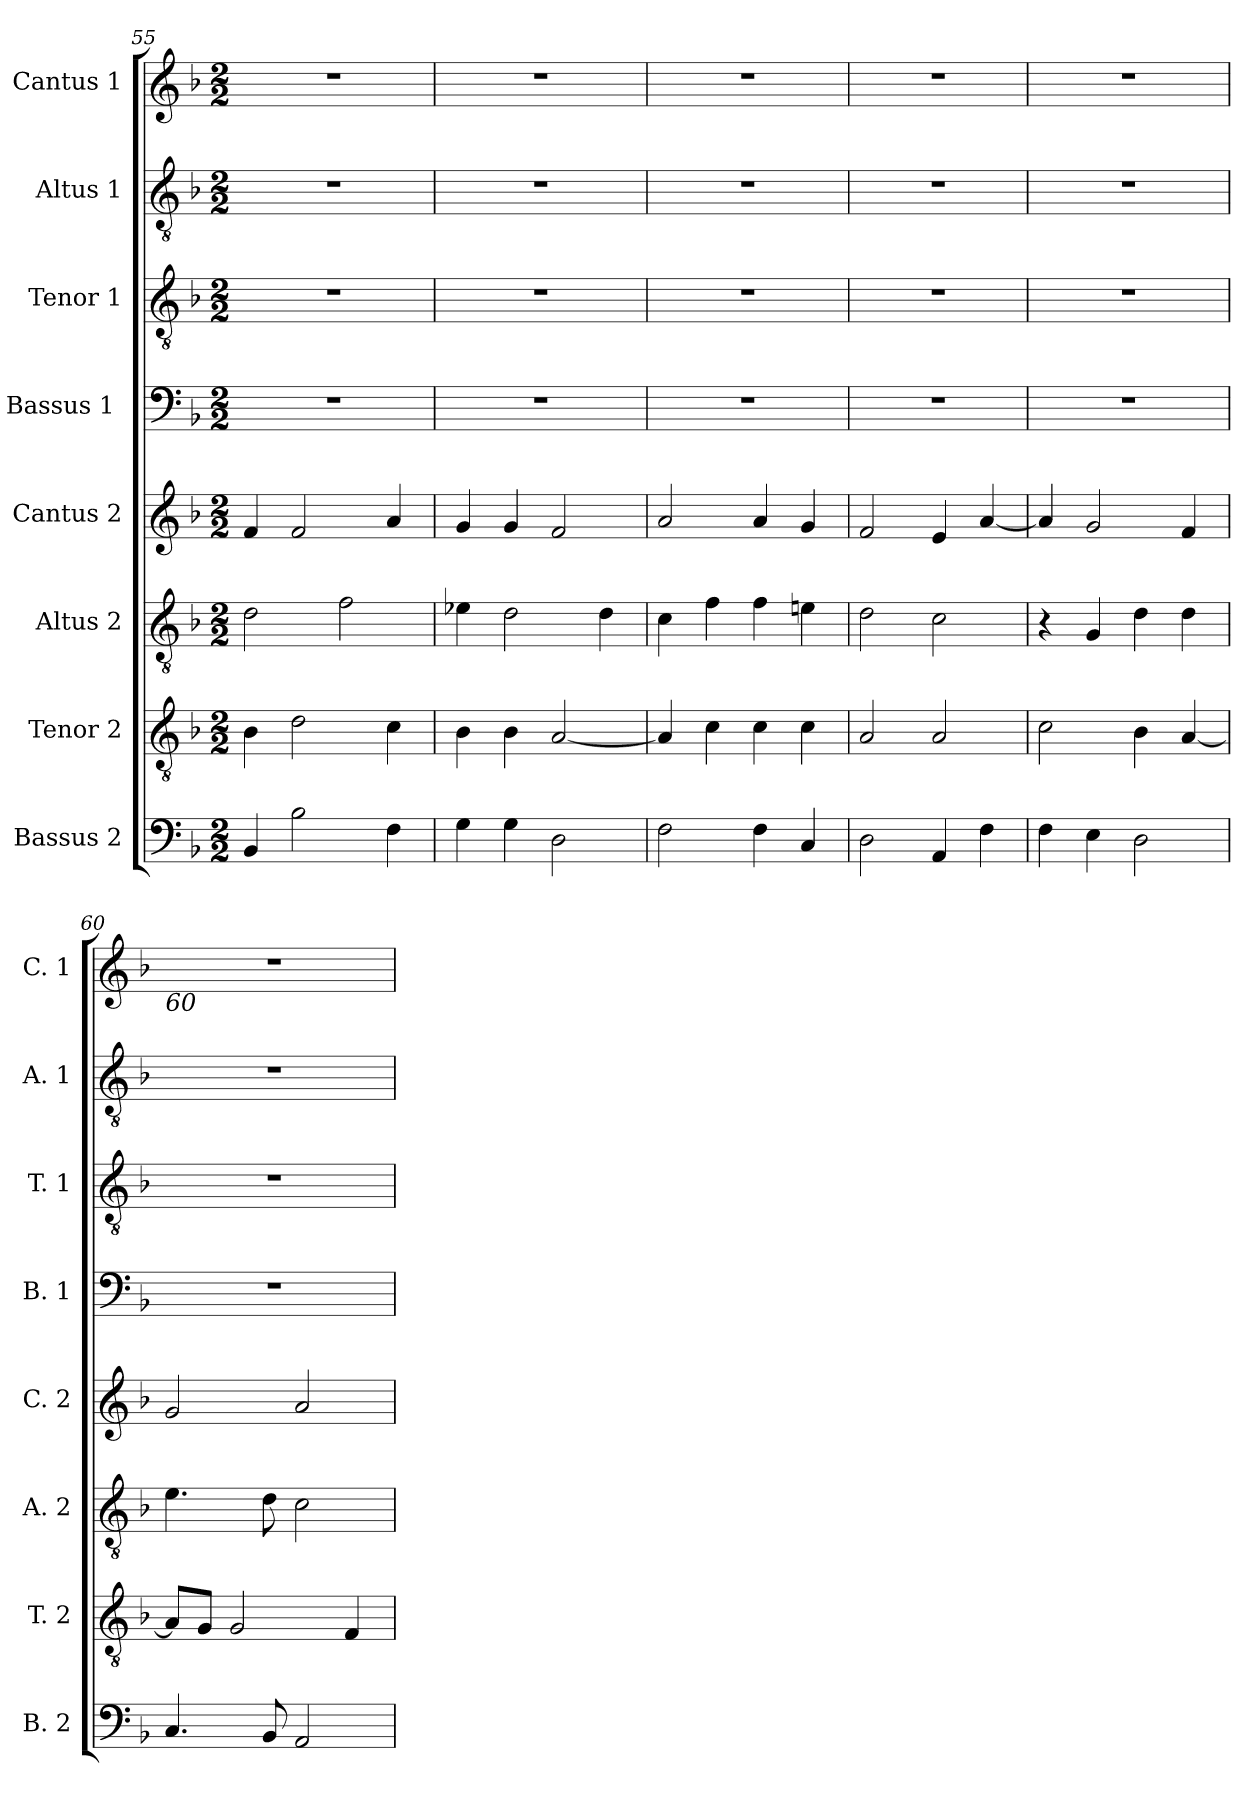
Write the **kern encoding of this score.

**kern	**kern	**kern	**kern	**kern	**kern	**kern	**kern
*part8	*part7	*part6	*part5	*part4	*part3	*part2	*part1
*staff8	*staff7	*staff6	*staff5	*staff4	*staff3	*staff2	*staff1
*I"Bassus 2	*I"Tenor 2	*I"Altus 2	*I"Cantus 2	*I"Bassus 1 	*I"Tenor 1	*I"Altus 1	*I"Cantus 1
*I'B. 2	*I'T. 2	*I'A. 2	*I'C. 2	*I'B. 1	*I'T. 1	*I'A. 1	*I'C. 1
*clefF4	*clefGv2	*clefGv2	*clefG2	*clefF4	*clefGv2	*clefGv2	*clefG2
*k[b-]	*k[b-]	*k[b-]	*k[b-]	*k[b-]	*k[b-]	*k[b-]	*k[b-]
*F:	*F:	*F:	*F:	*F:	*F:	*F:	*F:
*M2/2	*M2/2	*M2/2	*M2/2	*M2/2	*M2/2	*M2/2	*M2/2
=55	=55	=55	=55	=55	=55	=55	=55
4BB-/	4B-\	2d\	4f/	1r	1r	1r	1r
2B-\	2d\	.	2f/	.	.	.	.
.	.	2f\	.	.	.	.	.
4F\	4c\	.	4a/	.	.	.	.
=56	=56	=56	=56	=56	=56	=56	=56
4G\	4B-\	4e-X\	4g/	1r	1r	1r	1r
4G\	4B-\	2d\	4g/	.	.	.	.
2D\	[2A/	.	2f/	.	.	.	.
.	.	4d\	.	.	.	.	.
=57	=57	=57	=57	=57	=57	=57	=57
2F\	4A/]	4c\	2a/	1r	1r	1r	1r
.	4c\	4f\	.	.	.	.	.
4F\	4c\	4f\	4a/	.	.	.	.
4C/	4c\	4en\	4g/	.	.	.	.
=58	=58	=58	=58	=58	=58	=58	=58
2D\	2A/	2d\	2f/	1r	1r	1r	1r
4AA/	2A/	2c\	4e/	.	.	.	.
4F\	.	.	[4a/	.	.	.	.
=59	=59	=59	=59	=59	=59	=59	=59
4F\	2c\	4r	4a/]	1r	1r	1r	1r
4E\	.	4G/	2g/	.	.	.	.
2D\	4B-\	4d\	.	.	.	.	.
.	[4A/	4d\	4f/	.	.	.	.
=60	=60	=60	=60	=60	=60	=60	=60
!	!	!	!	!	!	!	!LO:TX:b:i:t=60
4.C/	8A/L]	4.e\	2g/	1r	1r	1r	1r
.	8G/J	.	.	.	.	.	.
.	2G/	.	.	.	.	.	.
8BB-/	.	8d\	.	.	.	.	.
2AA/	.	2c\	2a/	.	.	.	.
.	4F/	.	.	.	.	.	.
=	=	=	=	=	=	=	=
*-	*-	*-	*-	*-	*-	*-	*-
